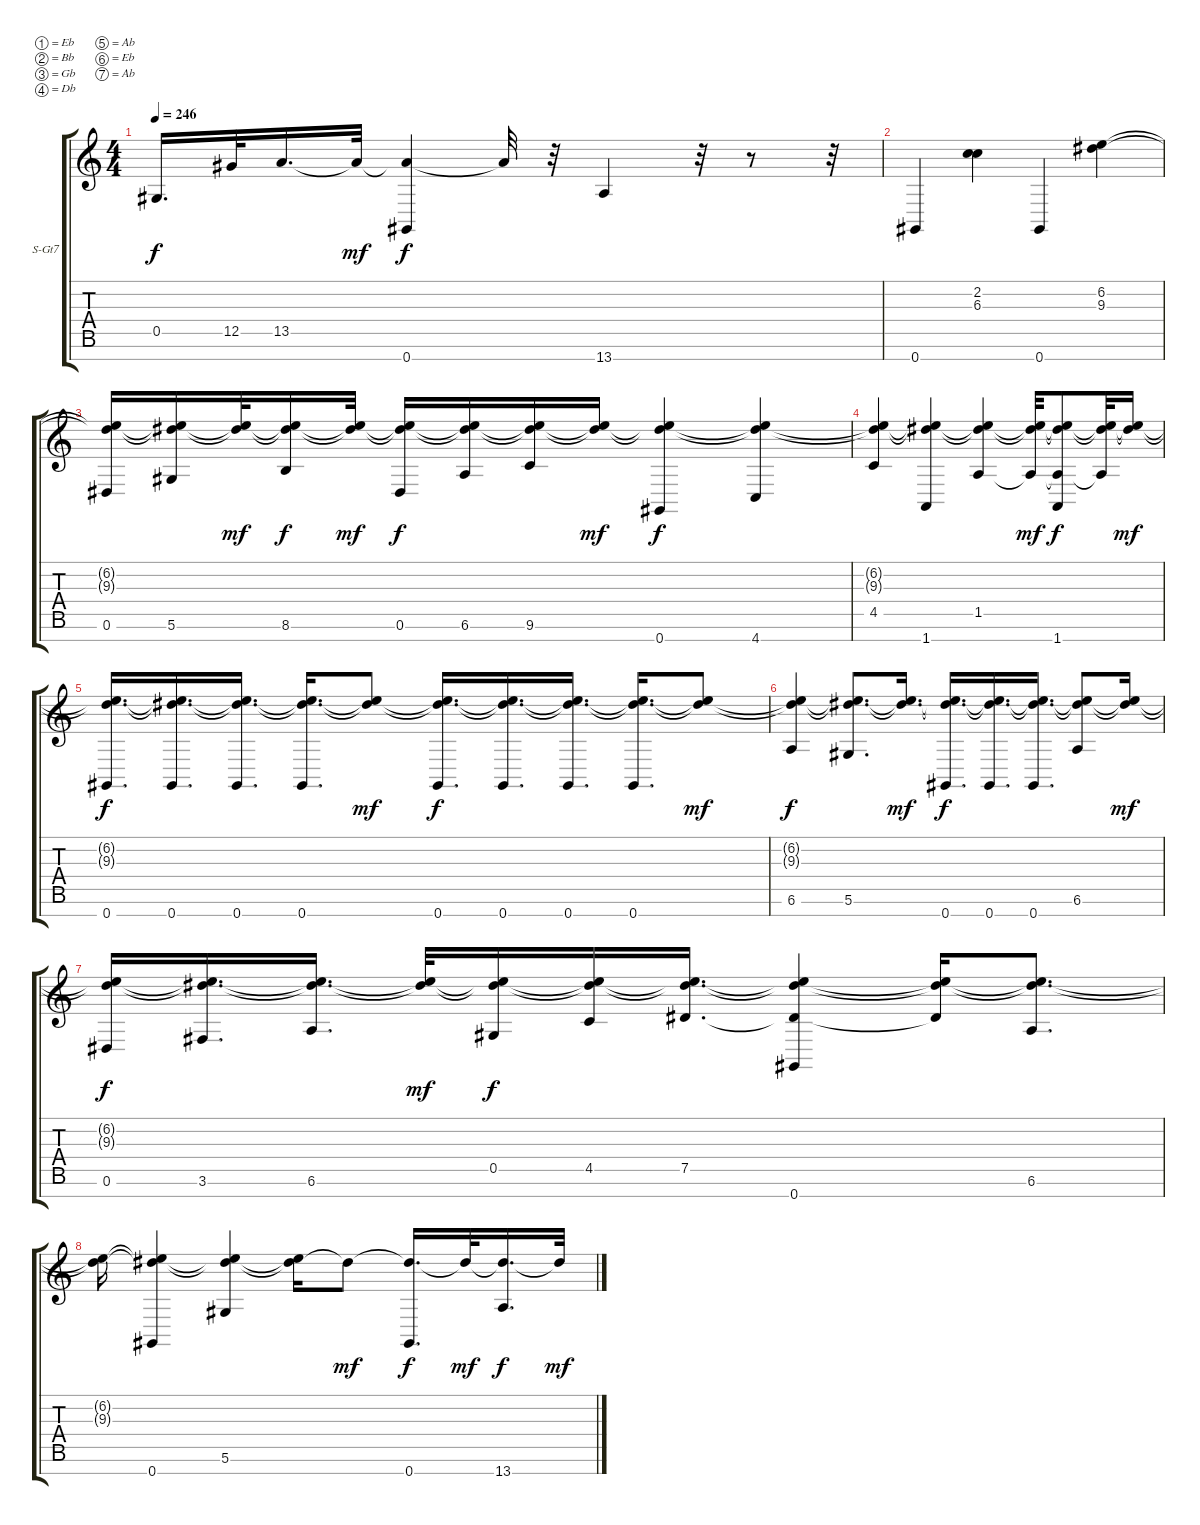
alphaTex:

\bracketExtendMode groupsimilarinstruments
\firstSystemTrackNameOrientation horizontal
\otherSystemsTrackNameOrientation horizontal
\track ("Keys (MIDI)" "S-Gt7") {instrument acousticgrandpiano}
\staff {score tabs}
\tuning (Eb4 Bb3 Gb3 Db3 Ab2 Eb2 Ab1)
\displaytranspose 12
\ts (4 4)
\tempo 246
\clef g2
\ks c
0.5.16{d dy f} 12.5.32 13.5.16{d} 13.5{t}.32{dy mf} (0.7 13.5{t}).4{dy f} 13.5{t}.32 r.32 13.7.4 r.32 r.8 r.32 |
0.7.4 (2.2 6.3).4 0.7.4 (6.2 9.3).4 |
(0.6 6.2{t} 9.3{t}).16 (5.6 6.2{t} 9.3{t}).16 (6.2{t} 9.3{t}).32{dy mf} (8.6 6.2{t} 9.3{t}).16{dy f} (6.2{t} 9.3{t}).32{dy mf} (0.6 6.2{t} 9.3{t}).16{dy f} (6.6 6.2{t} 9.3{t}).16 (9.6 6.2{t} 9.3{t}).16 (6.2{t} 9.3{t}).16{dy mf} (0.7 6.2{t} 9.3{t}).4{dy f} (4.7 6.2{t} 9.3{t}).4 |
(4.5 6.2{t} 9.3{t}).4 (1.7 6.2{t} 9.3{t}).4 (1.5 6.2{t} 9.3{t}).4 (1.5{t} 6.2{t} 9.3{t}).32{dy mf} (1.7 1.5{t} 6.2{t} 9.3{t}).8{dy f} (1.5{t} 6.2{t} 9.3{t}).32 (6.2{t} 9.3{t}).16{dy mf} |
(0.7 6.2{t} 9.3{t}).16{d dy f} (0.7 6.2{t} 9.3{t}).16{d} (0.7 6.2{t} 9.3{t}).16{d} (0.7 6.2{t} 9.3{t}).16{d} (6.2{t} 9.3{t}).8{dy mf} (0.7 6.2{t} 9.3{t}).16{d dy f} (0.7 6.2{t} 9.3{t}).16{d} (0.7 6.2{t} 9.3{t}).16{d} (0.7 6.2{t} 9.3{t}).16{d} (6.2{t} 9.3{t}).8{dy mf} |
(6.6 6.2{t} 9.3{t}).4{dy f} (5.6 6.2{t} 9.3{t}).8{d} (6.2{t} 9.3{t}).16{d dy mf} (0.7 6.2{t} 9.3{t}).16{d dy f} (0.7 6.2{t} 9.3{t}).16{d} (0.7 6.2{t} 9.3{t}).16{d} (6.6 6.2{t} 9.3{t}).8 (6.2{t} 9.3{t}).16{dy mf} |
(0.6 6.2{t} 9.3{t}).16{dy f} (3.6 6.2{t} 9.3{t}).16{d} (6.6 6.2{t} 9.3{t}).16{d} (6.2{t} 9.3{t}).32{dy mf} (0.5 6.2{t} 9.3{t}).16{dy f} (4.5 6.2{t} 9.3{t}).16 (7.5 6.2{t} 9.3{t}).16{d} (0.7 7.5{t} 6.2{t} 9.3{t}).4 (7.5{t} 6.2{t} 9.3{t}).16 (6.6 6.2{t} 9.3{t}).8{d} |
(6.2{t} 9.3{t}).16 (0.7 6.2{t} 9.3{t}).4 (5.6 6.2{t} 9.3{t}).4 (6.2{t} 9.3{t}).16 9.3{t}.8{dy mf} (0.7 9.3{t}).16{d dy f} 9.3{t}.32{dy mf} (13.7 9.3{t}).16{d dy f} 9.3{t}.32{dy mf}
